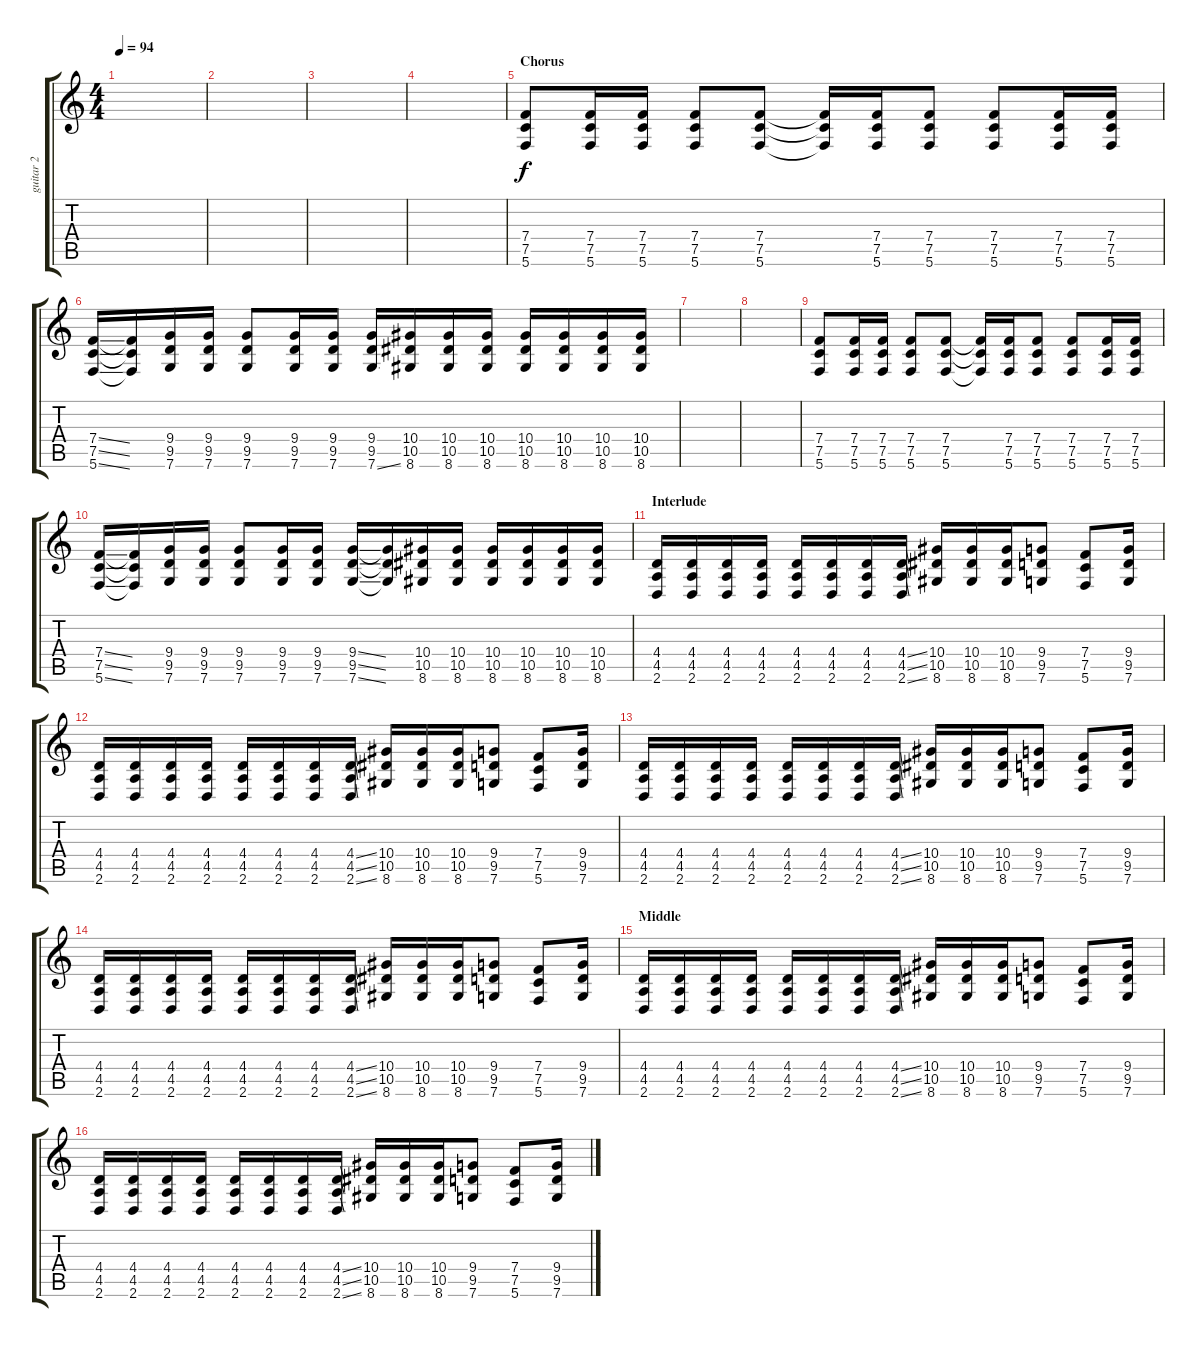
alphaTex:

\track ("guitar 2" "guitar 2") {instrument distortionguitar}
\staff {score tabs}
\tuning (C4 G3 Eb3 Bb2 F2 C2) {hide}
\ts (4 4)
\tempo 94
\clef g2
\ks c
|
|
|
|
\section ("" "Chorus")
(7.4 7.5 5.6).8 (7.4 7.5 5.6).16 (7.4 7.5 5.6).16 (7.4 7.5 5.6).8 (7.4 7.5 5.6).8 (7.4{t} 7.5{t} 5.6{t}).16 (7.4 7.5 5.6).16 (7.4 7.5 5.6).8 (7.4 7.5 5.6).8 (7.4 7.5 5.6).16 (7.4 7.5 5.6).16 |
(7.4{ss} 7.5{ss} 5.6{ss}).16 (7.4{t} 7.5{t} 5.6{t}).16 (9.4 9.5 7.6).16 (9.4 9.5 7.6).16 (9.4 9.5 7.6).8 (9.4 9.5 7.6).16 (9.4 9.5 7.6).16 (9.4 9.5 7.6{ss}).16 (10.4 10.5 8.6).16 (10.4 10.5 8.6).16 (10.4 10.5 8.6).16 (10.4 10.5 8.6).16 (10.4 10.5 8.6).16 (10.4 10.5 8.6).16 (10.4 10.5 8.6).16 |
|
|
(7.4 7.5 5.6).8 (7.4 7.5 5.6).16 (7.4 7.5 5.6).16 (7.4 7.5 5.6).8 (7.4 7.5 5.6).8 (7.4{t} 7.5{t} 5.6{t}).16 (7.4 7.5 5.6).16 (7.4 7.5 5.6).8 (7.4 7.5 5.6).8 (7.4 7.5 5.6).16 (7.4 7.5 5.6).16 |
(7.4{ss} 7.5{ss} 5.6{ss}).16 (7.4{t} 7.5{t} 5.6{t}).16 (9.4 9.5 7.6).16 (9.4 9.5 7.6).16 (9.4 9.5 7.6).8 (9.4 9.5 7.6).16 (9.4 9.5 7.6).16 (9.4{ss} 9.5{ss} 7.6{ss}).16 (9.4{t} 9.5{t} 7.6{t}).16 (10.4 10.5 8.6).16 (10.4 10.5 8.6).16 (10.4 10.5 8.6).16 (10.4 10.5 8.6).16 (10.4 10.5 8.6).16 (10.4 10.5 8.6).16 |
\section ("" "Interlude")
(4.4 4.5 2.6).16 (4.4 4.5 2.6).16 (4.4 4.5 2.6).16 (4.4 4.5 2.6).16 (4.4 4.5 2.6).16 (4.4 4.5 2.6).16 (4.4 4.5 2.6).16 (4.4{ss} 4.5{ss} 2.6{ss}).16 (10.4 10.5 8.6).16 (10.4 10.5 8.6).16 (10.4 10.5 8.6).16 (9.4 9.5 7.6).8 (7.4 7.5 5.6).8 (9.4 9.5 7.6).16 |
(4.4 4.5 2.6).16 (4.4 4.5 2.6).16 (4.4 4.5 2.6).16 (4.4 4.5 2.6).16 (4.4 4.5 2.6).16 (4.4 4.5 2.6).16 (4.4 4.5 2.6).16 (4.4{ss} 4.5{ss} 2.6{ss}).16 (10.4 10.5 8.6).16 (10.4 10.5 8.6).16 (10.4 10.5 8.6).16 (9.4 9.5 7.6).8 (7.4 7.5 5.6).8 (9.4 9.5 7.6).16 |
(4.4 4.5 2.6).16 (4.4 4.5 2.6).16 (4.4 4.5 2.6).16 (4.4 4.5 2.6).16 (4.4 4.5 2.6).16 (4.4 4.5 2.6).16 (4.4 4.5 2.6).16 (4.4{ss} 4.5{ss} 2.6{ss}).16 (10.4 10.5 8.6).16 (10.4 10.5 8.6).16 (10.4 10.5 8.6).16 (9.4 9.5 7.6).8 (7.4 7.5 5.6).8 (9.4 9.5 7.6).16 |
(4.4 4.5 2.6).16 (4.4 4.5 2.6).16 (4.4 4.5 2.6).16 (4.4 4.5 2.6).16 (4.4 4.5 2.6).16 (4.4 4.5 2.6).16 (4.4 4.5 2.6).16 (4.4{ss} 4.5{ss} 2.6{ss}).16 (10.4 10.5 8.6).16 (10.4 10.5 8.6).16 (10.4 10.5 8.6).16 (9.4 9.5 7.6).8 (7.4 7.5 5.6).8 (9.4 9.5 7.6).16 |
\section ("" "Middle")
(4.4 4.5 2.6).16 (4.4 4.5 2.6).16 (4.4 4.5 2.6).16 (4.4 4.5 2.6).16 (4.4 4.5 2.6).16 (4.4 4.5 2.6).16 (4.4 4.5 2.6).16 (4.4{ss} 4.5{ss} 2.6{ss}).16 (10.4 10.5 8.6).16 (10.4 10.5 8.6).16 (10.4 10.5 8.6).16 (9.4 9.5 7.6).8 (7.4 7.5 5.6).8 (9.4 9.5 7.6).16 |
(4.4 4.5 2.6).16 (4.4 4.5 2.6).16 (4.4 4.5 2.6).16 (4.4 4.5 2.6).16 (4.4 4.5 2.6).16 (4.4 4.5 2.6).16 (4.4 4.5 2.6).16 (4.4{ss} 4.5{ss} 2.6{ss}).16 (10.4 10.5 8.6).16 (10.4 10.5 8.6).16 (10.4 10.5 8.6).16 (9.4 9.5 7.6).8 (7.4 7.5 5.6).8 (9.4 9.5 7.6).16
